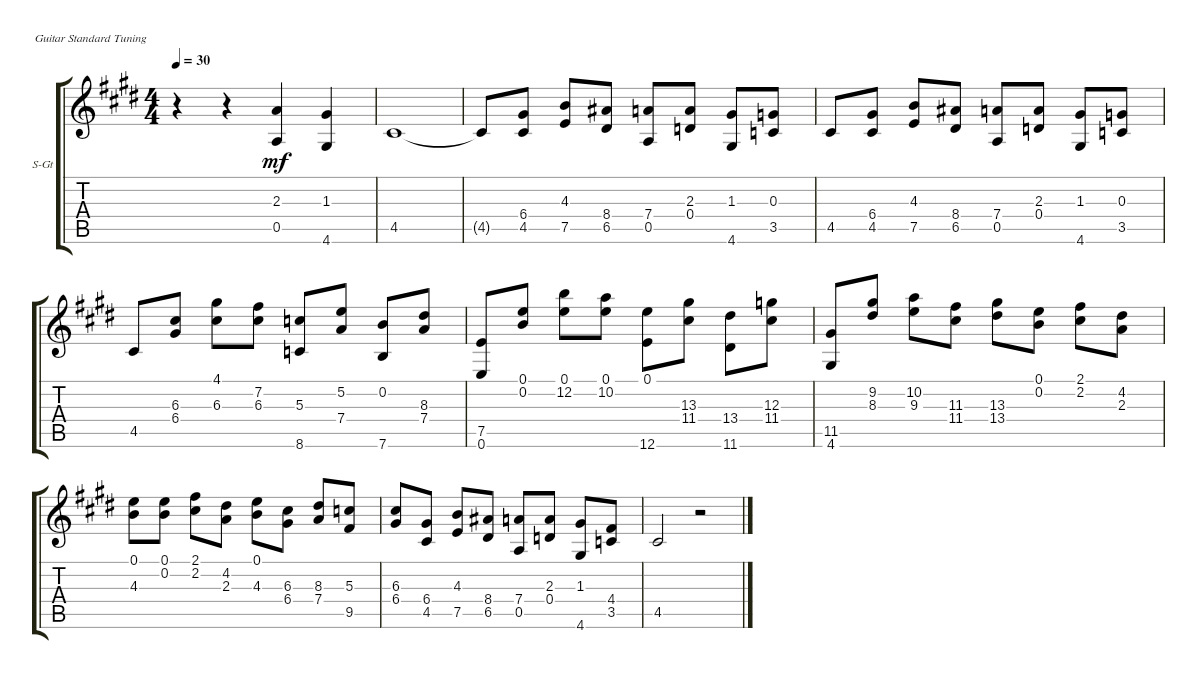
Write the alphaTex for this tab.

\defaultSystemsLayout 4
\bracketExtendMode groupsimilarinstruments
\firstSystemTrackNameOrientation horizontal
\otherSystemsTrackNameOrientation horizontal
\defaultBarNumberDisplay Hide
\track ("Steel Guitar [1]" "S-Gt") {instrument acousticguitarsteel}
\staff {score tabs}
\tuning (E4 B3 G3 D3 A2 E2)
\ts (4 4)
\tempo 30
\clef g2
\ks c#minor
r.4{dy mf instrument acousticguitarsteel} r.4 (0.5 2.3).4 (4.6 1.3).4 |
4.5.1 |
4.5{t}.8 (4.5 6.4).8 (7.5 4.3).8 (6.5 8.4).8 (0.5 7.4).8 (0.4 2.3).8 (4.6 1.3).8 (3.5 0.3).8 |
4.5.8 (4.5 6.4).8 (7.5 4.3).8 (6.5 8.4).8 (0.5 7.4).8 (0.4 2.3).8 (4.6 1.3).8 (3.5 0.3).8 |
4.5.8 (6.4 6.3).8 (6.3 4.1).8 (6.3 7.2).8 (8.6 5.3).8 (7.4 5.2).8 (7.6 0.2).8 (8.3 7.4).8 |
(0.6 7.5).8 (0.2 0.1).8 (0.1 12.2).8 (0.1 10.2).8 (12.6 0.1).8 (11.4 13.3).8 (11.6 13.4).8 (11.4 12.3).8 |
(4.6 11.5).8 (8.3 9.2).8 (9.3 10.2).8 (11.4 11.3).8 (13.4 13.3).8 (0.2 0.1).8 (2.2 2.1).8 (2.3 4.2).8 |
(4.3 0.1).8 (0.2 0.1).8 (2.2 2.1).8 (2.3 4.2).8 (4.3 0.1).8 (6.4 6.3).8 (7.4 8.3).8 (5.3 9.5).8 |
(6.4 6.3).8 (4.5 6.4).8 (7.5 4.3).8 (6.5 8.4).8 (0.5 7.4).8 (0.4 2.3).8 (4.6 1.3).8 (3.5 4.4).8 |
4.5.2 r.2
